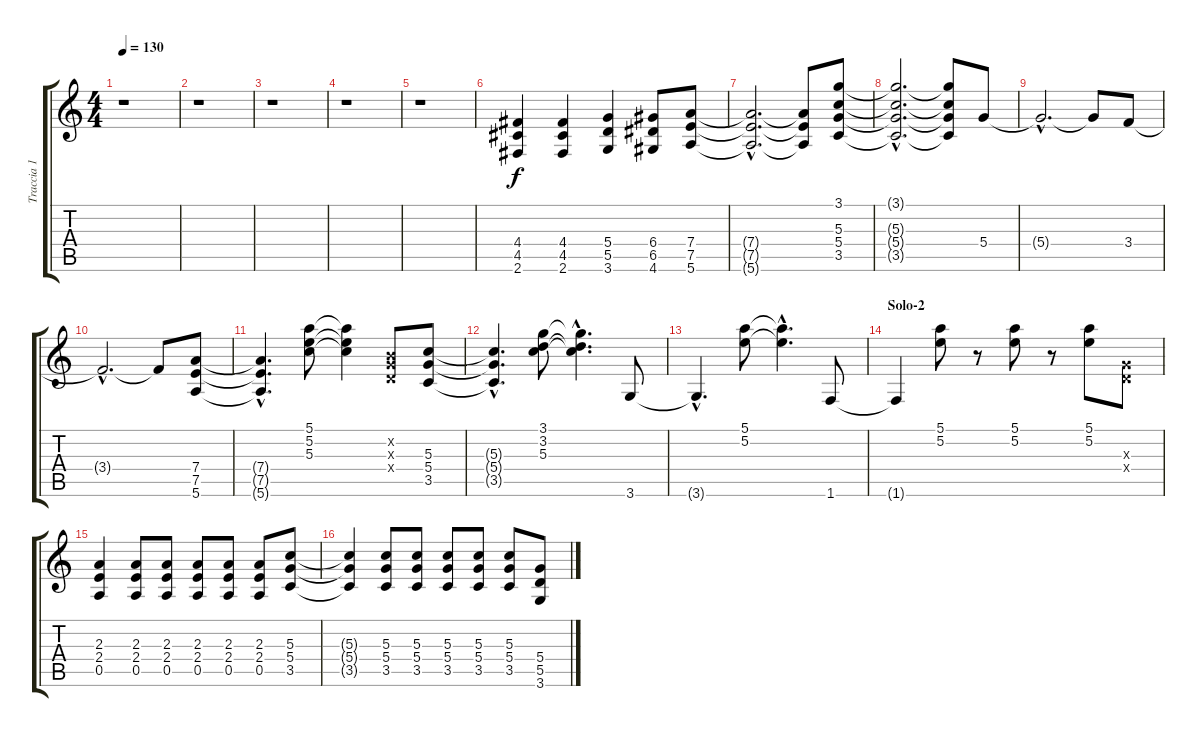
\track ("Traccia 1" "Traccia 1") {instrument overdrivenguitar}
\staff {score tabs}
\tuning (E4 B3 G3 D3 A2 E2) {hide}
\ts (4 4)
\tempo 130
\clef g2
\ks c
r.1{dy f} |
r.1 |
r.1 |
r.1 |
r.1 |
(4.4 4.5 2.6).4 (4.4 4.5 2.6).4 (5.4 5.5 3.6).4 (6.4 6.5 4.6).8 (7.4 7.5 5.6).8 |
(7.4{hac t} 7.5{hac t} 5.6{hac t}).2{d} (7.4{t} 7.5{t} 5.6{t}).8 (3.1 5.3 5.4 3.5).8 |
(3.1{hac t} 5.3{hac t} 5.4{hac t} 3.5{hac t}).2{d} (3.1{t} 5.3{t} 5.4{t} 3.5{t}).8 5.4.8 |
5.4{hac t}.2{d} 5.4{t}.8 3.4.8 |
3.4{hac t}.2{d} 3.4{t}.8 (7.4 7.5 5.6).8 |
(7.4{hac t} 7.5{hac t} 5.6{hac t}).4{d} (5.1 5.2 5.3).8 (5.1{t} 5.2{t} 5.3{t}).4 (0.2{x} 0.3{x} 0.4{x}).8 (5.3 5.4 3.5).8 |
(5.3{hac t} 5.4{hac t} 3.5{hac t}).4{d} (3.1 3.2 5.3).8 (3.1{hac t} 3.2{hac t} 5.3{hac t}).4{d} 3.6.8 |
3.6{hac t}.4{d} (5.1 5.2).8 (5.1{hac t} 5.2{hac t}).4{d} 1.6.8 |
\section ("" "Solo-2")
1.6{t}.4 (5.1 5.2).8 r.8 (5.1 5.2).8 r.8 (5.1 5.2).8 (0.3{x} 0.4{x}).8 |
(2.3 2.4 0.5).4 (2.3 2.4 0.5).8{instrument electricguitarmuted} (2.3 2.4 0.5).8 (2.3 2.4 0.5).8 (2.3 2.4 0.5).8 (2.3 2.4 0.5).8 (5.3 5.4 3.5).8{instrument overdrivenguitar} |
(5.3{t} 5.4{t} 3.5{t}).4 (5.3 5.4 3.5).8{instrument electricguitarmuted} (5.3 5.4 3.5).8 (5.3 5.4 3.5).8 (5.3 5.4 3.5).8 (5.3 5.4 3.5).8 (5.4 5.5 3.6).8{instrument overdrivenguitar}
